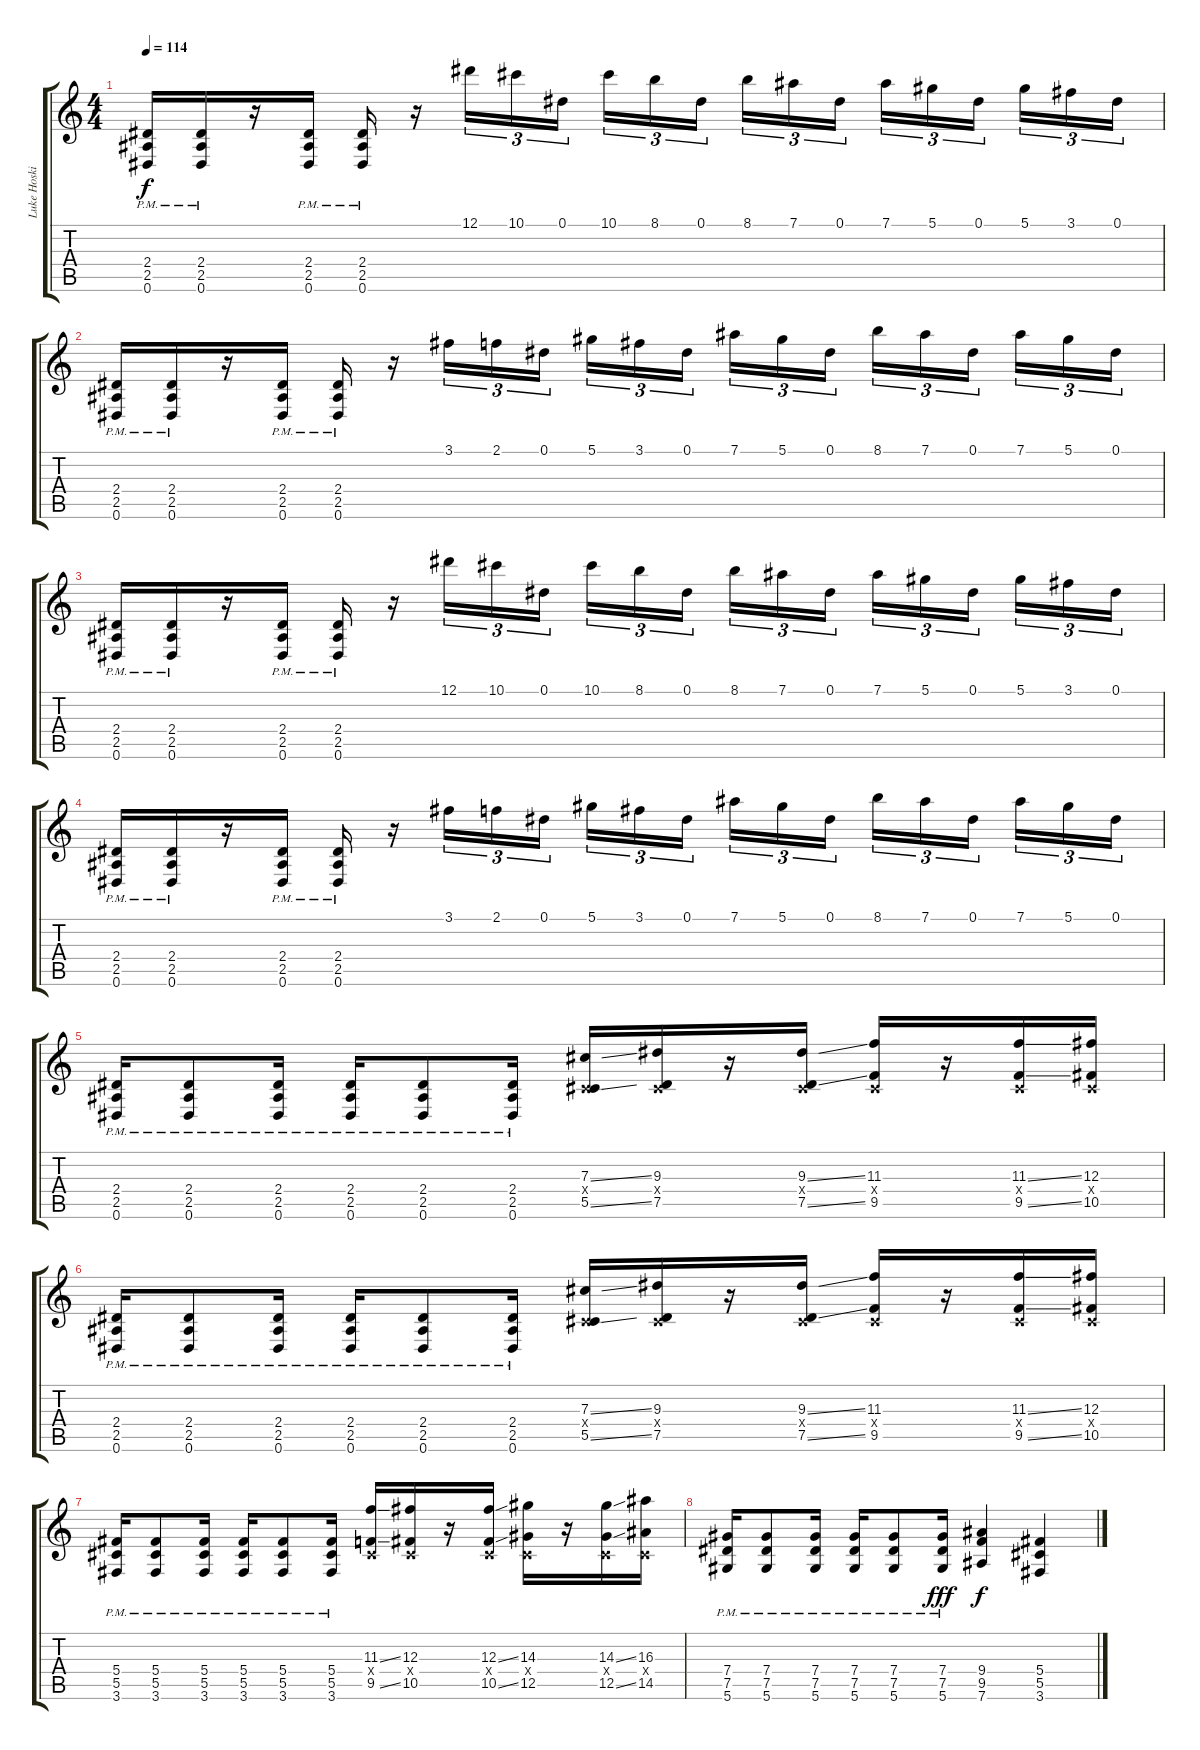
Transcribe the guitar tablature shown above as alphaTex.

\track ("Luke Hoskin" "Luke Hoski") {instrument overdrivenguitar}
\staff {score tabs}
\tuning (Eb4 Bb3 Gb3 Db3 Ab2 Eb2) {hide}
\ts (4 4)
\tempo 114
\clef g2
\ks c
(2.4{pm} 2.5{pm} 0.6{pm}).16{dy f} (2.4{pm} 2.5{pm} 0.6{pm}).16 r.16 (2.4{pm} 2.5{pm} 0.6{pm}).16 (2.4{pm} 2.5{pm} 0.6{pm}).16 r.16 12.1.16{tu (3 2)} 10.1.16{tu (3 2)} 0.1.16{tu (3 2)} 10.1.16{tu (3 2)} 8.1.16{tu (3 2)} 0.1.16{tu (3 2)} 8.1.16{tu (3 2)} 7.1.16{tu (3 2)} 0.1.16{tu (3 2)} 7.1.16{tu (3 2)} 5.1.16{tu (3 2)} 0.1.16{tu (3 2)} 5.1.16{tu (3 2)} 3.1.16{tu (3 2)} 0.1.16{tu (3 2)} |
(2.4{pm} 2.5{pm} 0.6{pm}).16 (2.4{pm} 2.5{pm} 0.6{pm}).16 r.16 (2.4{pm} 2.5{pm} 0.6{pm}).16 (2.4{pm} 2.5{pm} 0.6{pm}).16 r.16 3.1.16{tu (3 2)} 2.1.16{tu (3 2)} 0.1.16{tu (3 2)} 5.1.16{tu (3 2)} 3.1.16{tu (3 2)} 0.1.16{tu (3 2)} 7.1.16{tu (3 2)} 5.1.16{tu (3 2)} 0.1.16{tu (3 2)} 8.1.16{tu (3 2)} 7.1.16{tu (3 2)} 0.1.16{tu (3 2)} 7.1.16{tu (3 2)} 5.1.16{tu (3 2)} 0.1.16{tu (3 2)} |
(2.4{pm} 2.5{pm} 0.6{pm}).16 (2.4{pm} 2.5{pm} 0.6{pm}).16 r.16 (2.4{pm} 2.5{pm} 0.6{pm}).16 (2.4{pm} 2.5{pm} 0.6{pm}).16 r.16 12.1.16{tu (3 2)} 10.1.16{tu (3 2)} 0.1.16{tu (3 2)} 10.1.16{tu (3 2)} 8.1.16{tu (3 2)} 0.1.16{tu (3 2)} 8.1.16{tu (3 2)} 7.1.16{tu (3 2)} 0.1.16{tu (3 2)} 7.1.16{tu (3 2)} 5.1.16{tu (3 2)} 0.1.16{tu (3 2)} 5.1.16{tu (3 2)} 3.1.16{tu (3 2)} 0.1.16{tu (3 2)} |
(2.4{pm} 2.5{pm} 0.6{pm}).16 (2.4{pm} 2.5{pm} 0.6{pm}).16 r.16 (2.4{pm} 2.5{pm} 0.6{pm}).16 (2.4{pm} 2.5{pm} 0.6{pm}).16 r.16 3.1.16{tu (3 2)} 2.1.16{tu (3 2)} 0.1.16{tu (3 2)} 5.1.16{tu (3 2)} 3.1.16{tu (3 2)} 0.1.16{tu (3 2)} 7.1.16{tu (3 2)} 5.1.16{tu (3 2)} 0.1.16{tu (3 2)} 8.1.16{tu (3 2)} 7.1.16{tu (3 2)} 0.1.16{tu (3 2)} 7.1.16{tu (3 2)} 5.1.16{tu (3 2)} 0.1.16{tu (3 2)} |
(2.4{pm} 2.5{pm} 0.6{pm}).16 (2.4{pm} 2.5{pm} 0.6{pm}).8 (2.4{pm} 2.5{pm} 0.6{pm}).16 (2.4{pm} 2.5{pm} 0.6{pm}).16 (2.4{pm} 2.5{pm} 0.6{pm}).8 (2.4{pm} 2.5{pm} 0.6{pm}).16 (7.3{ss} 0.4{x} 5.5{ss}).16 (9.3 0.4{x} 7.5).16 r.16 (9.3{ss} 0.4{x} 7.5{ss}).16 (11.3 0.4{x} 9.5).16 r.16 (11.3{ss} 0.4{x} 9.5{ss}).16 (12.3 0.4{x} 10.5).16 |
(2.4{pm} 2.5{pm} 0.6{pm}).16 (2.4{pm} 2.5{pm} 0.6{pm}).8 (2.4{pm} 2.5{pm} 0.6{pm}).16 (2.4{pm} 2.5{pm} 0.6{pm}).16 (2.4{pm} 2.5{pm} 0.6{pm}).8 (2.4{pm} 2.5{pm} 0.6{pm}).16 (7.3{ss} 0.4{x} 5.5{ss}).16 (9.3 0.4{x} 7.5).16 r.16 (9.3{ss} 0.4{x} 7.5{ss}).16 (11.3 0.4{x} 9.5).16 r.16 (11.3{ss} 0.4{x} 9.5{ss}).16 (12.3 0.4{x} 10.5).16 |
(5.4{pm} 5.5{pm} 3.6{pm}).16 (5.4{pm} 5.5{pm} 3.6{pm}).8 (5.4{pm} 5.5{pm} 3.6{pm}).16 (5.4{pm} 5.5{pm} 3.6{pm}).16 (5.4{pm} 5.5{pm} 3.6{pm}).8 (5.4{pm} 5.5{pm} 3.6{pm}).16 (11.3{ss} 0.4{x} 9.5{ss}).16 (12.3 0.4{x} 10.5).16 r.16 (12.3{ss} 0.4{x} 10.5{ss}).16 (14.3 0.4{x} 12.5).16 r.16 (14.3{ss} 0.4{x} 12.5{ss}).16 (16.3 0.4{x} 14.5).16 |
(7.4{pm} 7.5{pm} 5.6{pm}).16 (7.4{pm} 7.5{pm} 5.6{pm}).8 (7.4{pm} 7.5{pm} 5.6{pm}).16 (7.4{pm} 7.5{pm} 5.6{pm}).16 (7.4{pm} 7.5{pm} 5.6{pm}).8 (7.4{pm} 7.5{pm} 5.6{pm}).16{dy fff} (9.4 9.5 7.6).4{dy f} (5.4 5.5 3.6).4
